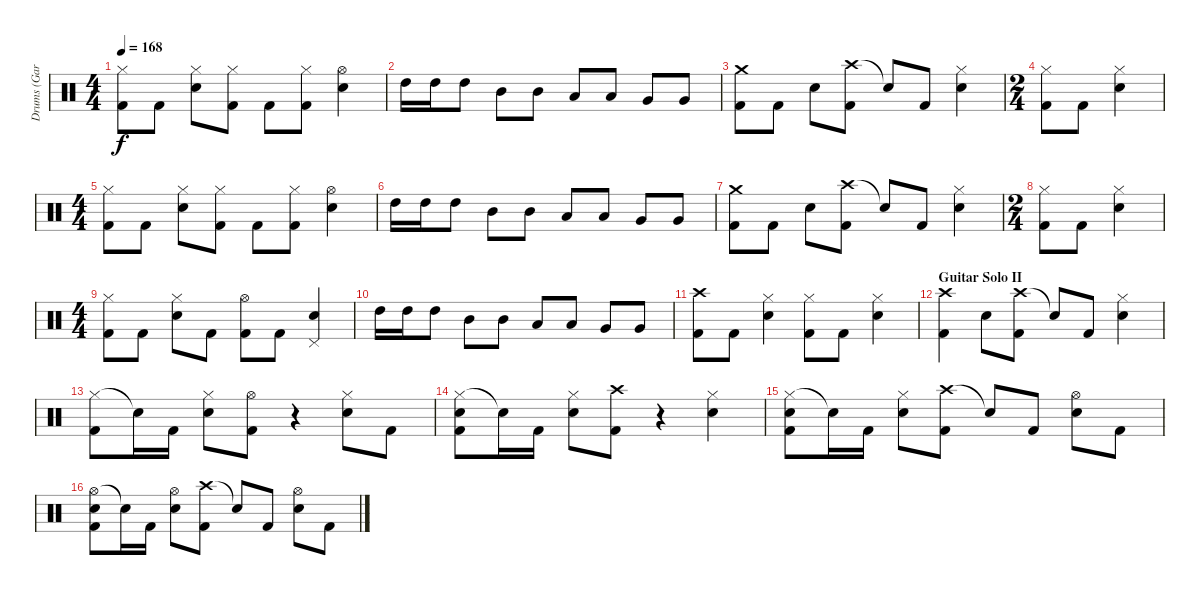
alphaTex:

\track ("Drums (Gar Samuelson)" "Drums (Gar") {instrument percussion}
\staff {score}
\articulation defaults
\ts (4 4)
\tempo 168
\clef neutral
\ks c
("Hi-Hat (closed)" "Kick (hit) 2").8{dy f} "Kick (hit) 2".8 ("Hi-Hat (closed)" "Snare (hit) 2").8 ("Hi-Hat (closed)" "Kick (hit) 2").8 "Kick (hit) 2".8 ("Hi-Hat (closed)" "Kick (hit) 2").8 ("Hi-Hat (open)" "Snare (hit) 2").4 |
"High Tom (hit)".16 "High Tom (hit)".16 "High Tom (hit)".8 "Mid Tom (hit)".8 "Mid Tom (hit)".8 "Low Tom (hit)".8 "Low Tom (hit)".8 "Very Low Tom (hit)".8 "Very Low Tom (hit)".8 |
("Crash medium (hit)" "Kick (hit) 2").8 "Kick (hit) 2".8 "Snare (hit) 2".8 ("Crash high (hit)" "Kick (hit) 2").8 "Snare (hit)"{t}.8 "Kick (hit) 2".8 ("Hi-Hat (closed)" "Snare (hit) 2").4 |
\ts (2 4)
("Hi-Hat (closed)" "Kick (hit) 2").8 "Kick (hit) 2".8 ("Hi-Hat (closed)" "Snare (hit) 2").4 |
\ts (4 4)
("Hi-Hat (closed)" "Kick (hit) 2").8 "Kick (hit) 2".8 ("Hi-Hat (closed)" "Snare (hit) 2").8 ("Hi-Hat (closed)" "Kick (hit) 2").8 "Kick (hit) 2".8 ("Hi-Hat (closed)" "Kick (hit) 2").8 ("Hi-Hat (open)" "Snare (hit) 2").4 |
"High Tom (hit)".16 "High Tom (hit)".16 "High Tom (hit)".8 "Mid Tom (hit)".8 "Mid Tom (hit)".8 "Low Tom (hit)".8 "Low Tom (hit)".8 "Very Low Tom (hit)".8 "Very Low Tom (hit)".8 |
("Crash medium (hit)" "Kick (hit) 2").8 "Kick (hit) 2".8 "Snare (hit) 2".8 ("Crash high (hit)" "Kick (hit) 2").8 "Snare (hit)"{t}.8 "Kick (hit) 2".8 ("Hi-Hat (closed)" "Snare (hit) 2").4 |
\ts (2 4)
("Hi-Hat (closed)" "Kick (hit) 2").8 "Kick (hit) 2".8 ("Hi-Hat (closed)" "Snare (hit) 2").4 |
\ts (4 4)
("Hi-Hat (closed)" "Kick (hit) 2").8 "Kick (hit) 2".8 ("Hi-Hat (closed)" "Snare (hit) 2").8 "Kick (hit) 2".8 ("Hi-Hat (open)" "Kick (hit) 2").8 "Kick (hit) 2".8 ("Pedal Hi-Hat (hit)" "Snare (hit) 2").4 |
"High Tom (hit)".16 "High Tom (hit)".16 "High Tom (hit)".8 "Mid Tom (hit)".8 "Mid Tom (hit)".8 "Low Tom (hit)".8 "Low Tom (hit)".8 "Very Low Tom (hit)".8 "Very Low Tom (hit)".8 |
("Crash high (hit)" "Kick (hit) 2").8 "Kick (hit) 2".8 ("Hi-Hat (closed)" "Snare (hit) 2").4 ("Hi-Hat (closed)" "Kick (hit) 2").8 "Kick (hit) 2".8 ("Hi-Hat (closed)" "Snare (hit) 2").4 |
\section ("" "Guitar Solo II")
("Crash high (hit)" "Kick (hit) 2").4 "Snare (hit) 2".8 ("Crash high (hit)" "Kick (hit) 2").8 "Snare (hit)"{t}.8 "Kick (hit) 2".8 ("Hi-Hat (closed)" "Snare (hit) 2").4 |
("Hi-Hat (closed)" "Kick (hit) 2").8 "Snare (hit)"{t}.16 "Kick (hit) 2".16 ("Hi-Hat (closed)" "Snare (hit) 2").8 ("Hi-Hat (open)" "Kick (hit) 2").8 r.4 ("Hi-Hat (closed)" "Snare (hit) 2").8 "Kick (hit) 2".8 |
("Hi-Hat (closed)" "Snare (hit) 2" "Kick (hit) 2").8 "Snare (hit)"{t}.16 "Kick (hit) 2".16 ("Hi-Hat (closed)" "Snare (hit) 2").8 ("Crash high (hit)" "Kick (hit) 2").8 r.4 ("Hi-Hat (closed)" "Snare (hit) 2").4 |
("Hi-Hat (closed)" "Snare (hit) 2" "Kick (hit) 2").8 "Snare (hit)"{t}.16 "Kick (hit) 2".16 ("Hi-Hat (closed)" "Snare (hit) 2").8 ("Crash high (hit)" "Kick (hit) 2").8 "Snare (hit)"{t}.8 "Kick (hit) 2".8 ("Hi-Hat (open)" "Snare (hit) 2").8 "Kick (hit) 2".8 |
("Hi-Hat (open)" "Snare (hit) 2" "Kick (hit) 2").8 "Snare (hit)"{t}.16 "Kick (hit) 2".16 ("Hi-Hat (open)" "Snare (hit) 2").8 ("Crash high (hit)" "Kick (hit) 2").8 "Snare (hit)"{t}.8 "Kick (hit) 2".8 ("Hi-Hat (open)" "Snare (hit) 2").8 "Kick (hit) 2".8
